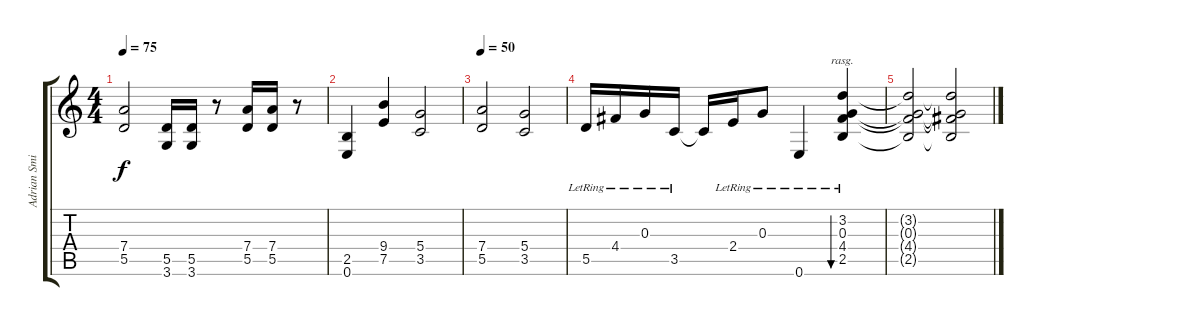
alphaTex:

\track ("Adrian Smith" "Adrian Smi") {instrument distortionguitar}
\staff {score tabs}
\tuning (E4 B3 G3 D3 A2 E2) {hide}
\ts (4 4)
\tempo 75
\clef g2
\ks c
(7.4 5.5).2{dy f} (5.5 3.6).16 (5.5 3.6).16 r.8 (7.4 5.5).16 (7.4 5.5).16 r.8 |
(2.5 0.6).4 (9.4 7.5).4 (5.4 3.5).2 |
\tempo 50
(7.4 5.5).2 (5.4 3.5).2 |
5.5{lr}.16{volume 7 instrument acousticguitarsteel} 4.4{lr}.16 0.3{lr}.16 3.5{lr}.16 3.5{t}.16 2.4{lr}.16 0.3{lr}.8 0.6{lr}.4 (3.2{lr} 0.3{lr} 4.4{lr} 2.5{lr}).4{bu 240 rasg ii} |
(3.2{t} 0.3{t} 4.4{t} 2.5{t}).2 (3.2{t} 0.3{t} 4.4{t} 2.5{t}).2{volume 0}
